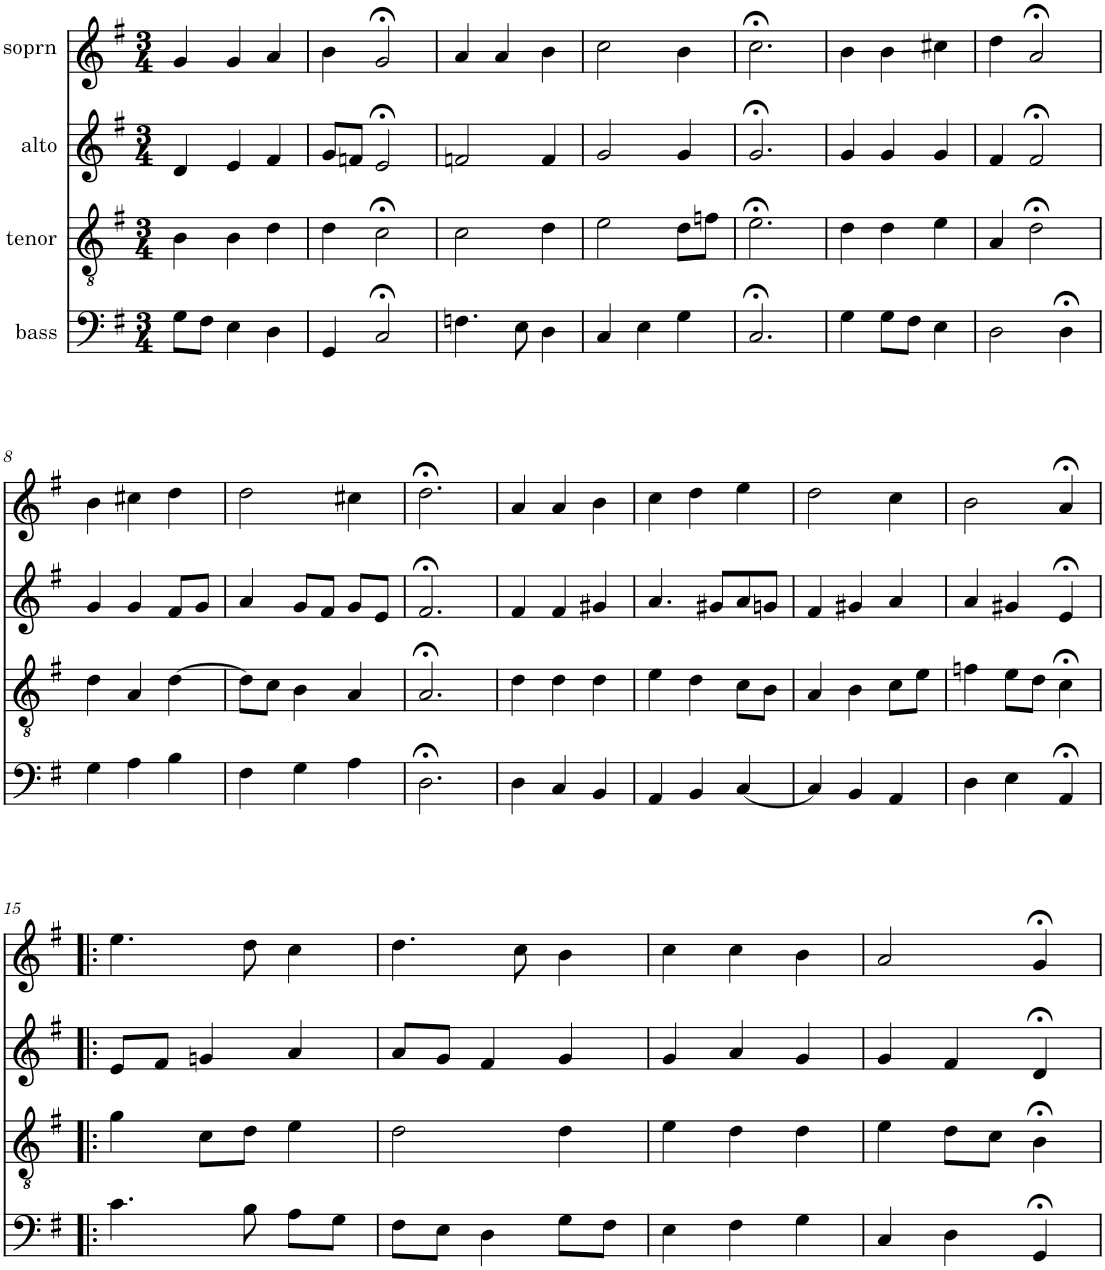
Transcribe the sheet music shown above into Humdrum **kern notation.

**kern	**kern	**kern	**kern
*part4	*part3	*part2	*part1
*staff4	*staff3	*staff2	*staff1
*I"bass	*I"tenor	*I"alto	*I"soprn
*clefF4	*clefGv2	*clefG2	*clefG2
*k[f#]	*k[f#]	*k[f#]	*k[f#]
*G:	*G:	*G:	*G:
*M3/4	*M3/4	*M3/4	*M3/4
=1	=1	=1	=1
8G\L	4B\	4d/	4g/
8F#\J	.	.	.
4E\	4B\	4e/	4g/
4D\	4d\	4f#/	4a/
=2	=2	=2	=2
4GG/	4d\	8g/L	4b\
.	.	8fn/J	.
2C;</	2c;<\	2e;</	2g;</
=3	=3	=3	=3
4.Fn\	2c\	2fn/	4a/
.	.	.	4a/
8E\	.	.	.
4D\	4d\	4f/	4b\
=4	=4	=4	=4
4C/	2e\	2g/	2cc\
4E\	.	.	.
4G\	8d\L	4g/	4b\
.	8fn\J	.	.
=5	=5	=5	=5
2.C;</	2.e;<\	2.g;</	2.cc;<\
=6	=6	=6	=6
4G\	4d\	4g/	4b\
8G\L	4d\	4g/	4b\
8F#\J	.	.	.
4E\	4e\	4g/	4cc#X\
=7	=7	=7	=7
2D\	4A/	4f#/	4dd\
.	2d;<\	2f#;</	2a;</
4D;<\	.	.	.
!!LO:LB:g=z
=8	=8	=8	=8
4G\	4d\	4g/	4b\
4A\	4A/	4g/	4cc#X\
4B\	[4d\	8f#/L	4dd\
.	.	8g/J	.
=9	=9	=9	=9
4F#\	8d\L]	4a/	2dd\
.	8c\J	.	.
4G\	4B\	8g/L	.
.	.	8f#/J	.
4A\	4A/	8g/L	4cc#X\
.	.	8e/J	.
=10	=10	=10	=10
2.D;<\	2.A;</	2.f#;</	2.dd;<\
=11	=11	=11	=11
4D\	4d\	4f#/	4a/
4C/	4d\	4f#/	4a/
4BB/	4d\	4g#X/	4b\
=12	=12	=12	=12
4AA/	4e\	4.a/	4cc\
4BB/	4d\	.	4dd\
.	.	8g#X/L	.
[4C/	8c\L	8a/	4ee\
.	8B\J	8gn/J	.
=13	=13	=13	=13
4C/]	4A/	4f#/	2dd\
4BB/	4B\	4g#X/	.
4AA/	8c\L	4a/	4cc\
.	8e\J	.	.
=14	=14	=14	=14
4D\	4fn\	4a/	2b\
4E\	8e\L	4g#X/	.
.	8d\J	.	.
4AA;</	4c;<\	4e;</	4a;</
!!LO:LB:g=z
=15!|:	=15!|:	=15!|:	=15!|:
4.c\	4g\	8e/L	4.ee\
.	.	8f#/J	.
.	8c\L	4gn/	.
8B\	8d\J	.	8dd\
8A\L	4e\	4a/	4cc\
8G\J	.	.	.
=16	=16	=16	=16
8F#\L	2d\	8a/L	4.dd\
8E\J	.	8g/J	.
4D\	.	4f#/	.
.	.	.	8cc\
8G\L	4d\	4g/	4b\
8F#\J	.	.	.
=17	=17	=17	=17
4E\	4e\	4g/	4cc\
4F#\	4d\	4a/	4cc\
4G\	4d\	4g/	4b\
=18	=18	=18	=18
4C/	4e\	4g/	2a/
4D\	8d\L	4f#/	.
.	8c\J	.	.
4GG;</	4B;<\	4d;</	4g;</
=	=	=	=
*-	*-	*-	*-
